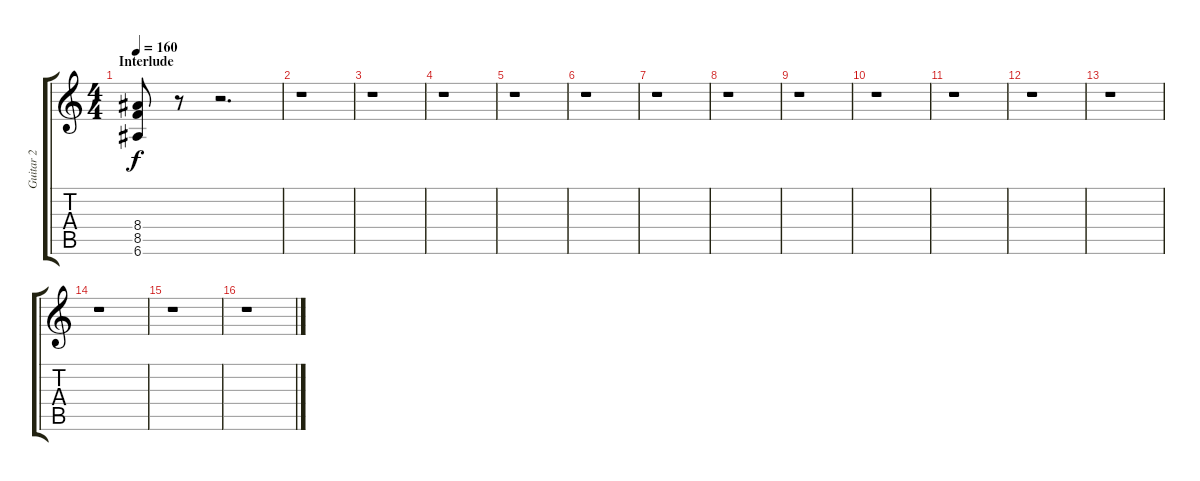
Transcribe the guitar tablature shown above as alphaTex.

\track ("Guitar 2" "Guitar 2") {instrument distortionguitar}
\staff {score tabs}
\tuning (E4 B3 G3 D3 A2 E2) {hide}
\ts (4 4)
\section ("" "Interlude")
\tempo 160
\clef g2
\ks c
(8.4 8.5 6.6).8{dy f} r.8 r.2{d} |
r.1 |
r.1 |
r.1 |
r.1 |
r.1 |
r.1 |
r.1 |
r.1 |
r.1 |
r.1 |
r.1 |
r.1 |
r.1 |
r.1 |
r.1
